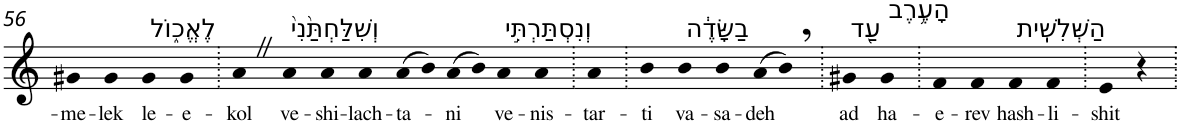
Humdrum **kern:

**kern	**text
*part1	*part1
*staff1	*staff1
*I"Piano	*
*I'Pno	*
!!LO:PB:g=z
*clefG2	*
*k[]	*
=56	=56
!	!LO:LY:b
4g#X	-me-
!	!LO:LY:b
4g#	-lek
!LO:TX:a:t=לֶאֱכ֑וֹל	!
!	!LO:LY:b
4g#	le-
!	!LO:LY:b
4g#	-e-
=57.	=57.
!	!LO:LY:b
4aZ	-kol
!LO:TX:a:t=וְשִׁלַּחְתַּ֙נִי֙	!
!	!LO:LY:b
4a	ve-
!	!LO:LY:b
4a	-shi-
!	!LO:LY:b
4a	-lach-
!	!LO:LY:b
(>8a	-ta-
8b)	.
!	!LO:LY:b
(>8a	-ni
8b)	.
!LO:TX:a:t=וְנִסְתַּרְתִּ֣י	!
!	!LO:LY:b
4a	ve-
!	!LO:LY:b
4a	-nis-
=58.	=58.
!	!LO:LY:b
4a	-tar-
=59.	=59.
!	!LO:LY:b
4b	-ti
!LO:TX:a:t=בַשָּׂדֶ֔ה	!
!	!LO:LY:b
4b	va-
!	!LO:LY:b
4b	-sa-
!	!LO:LY:b
(>8a	-deh
8b,)	.
=60.	=60.
!LO:TX:a:t=עַ֖ד	!
!	!LO:LY:b
4g#X	ad
!LO:TX:a:t=הָעֶ֥רֶב	!
!	!LO:LY:b
4g#	ha-
=61.	=61.
!	!LO:LY:b
4f	-e-
!	!LO:LY:b
4f	-rev
!LO:TX:a:t=הַשְּׁלִשִֽׁית	!
!	!LO:LY:b
4f	hash-
!	!LO:LY:b
4f	-li-
=62.	=62.
!	!LO:LY:b
4e	-shit
4r	.
=.	=.
*-	*-
